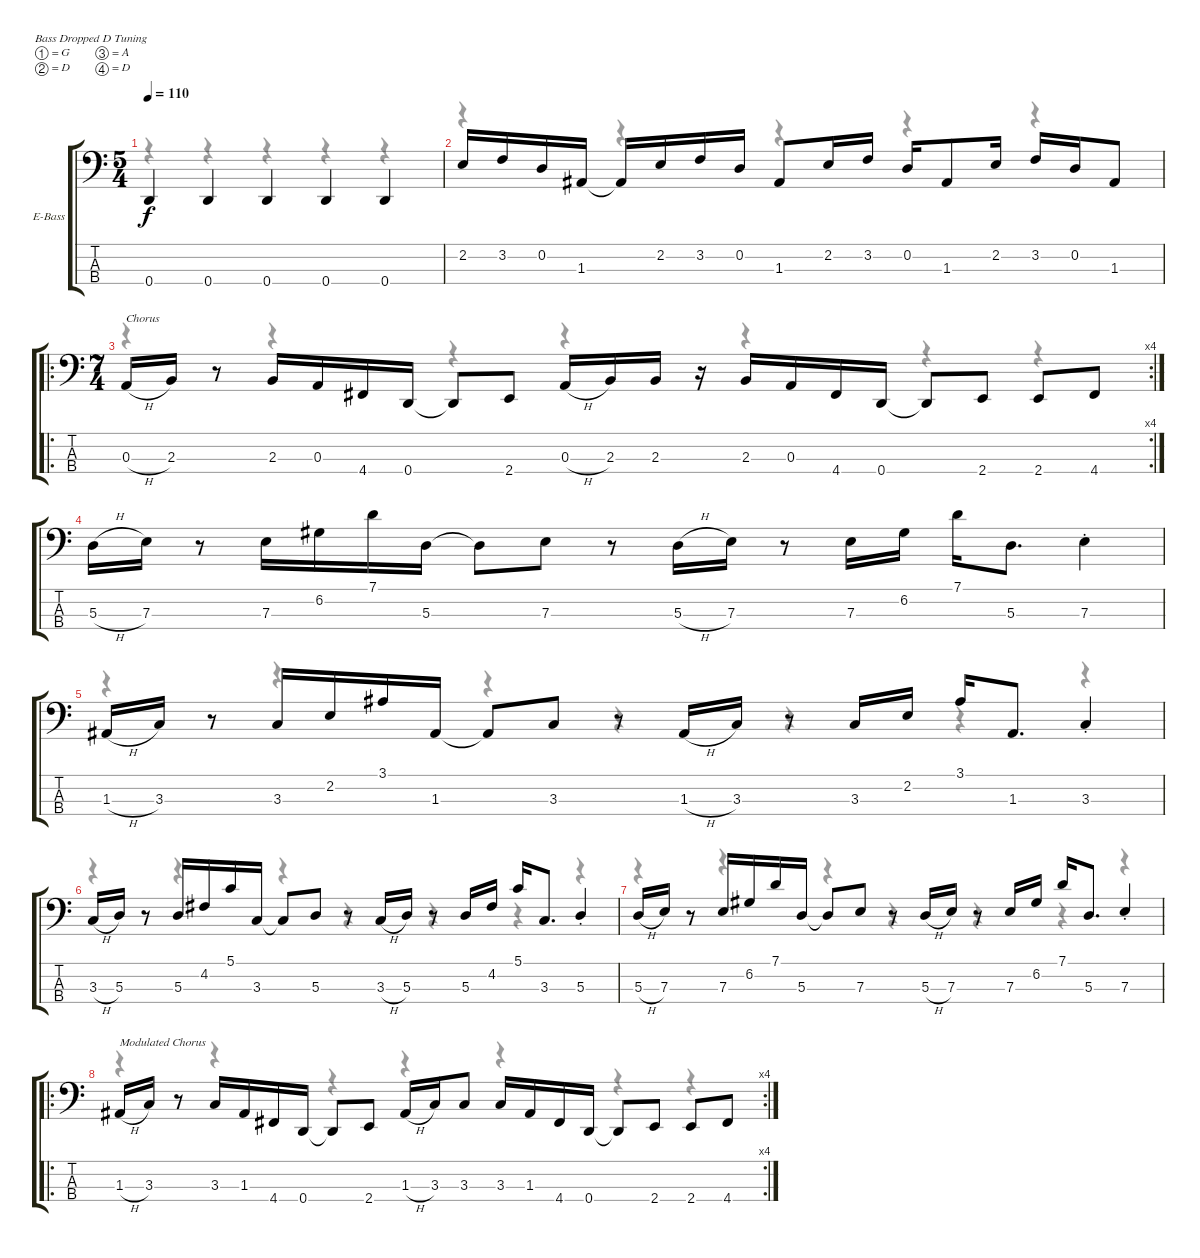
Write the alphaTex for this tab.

\bracketExtendMode groupsimilarinstruments
\firstSystemTrackNameOrientation horizontal
\otherSystemsTrackNameOrientation horizontal
\track ("Bass" "E-Bass") {instrument electricbassfinger}
\staff {score tabs}
\tuning (G2 D2 A1 D1)
\voice
\ts (5 4)
\tempo 110
\clef f4
\ks c
0.4.4{dy f} 0.4.4 0.4.4 0.4.4 0.4.4 |
2.2.16 3.2.16 0.2.16 1.3.16{beam split} 1.3{t}.16 2.2.16 3.2.16 0.2.16 1.3.8 2.2.16 3.2.16 0.2.16 1.3.8 2.2.16 3.2.16 0.2.16 1.3.8 |
\ro
\rc 4
\ts (7 4)
\beaming (8 5 3 3 3)
0.3{h}.16{txt "Chorus"} 2.3.16{beam split} r.8{beam split} 2.3.16 0.3.16 4.4.16 0.4.16{beam split} 0.4{t}.8{beam merge} 2.4.8{beam split} 0.3{h}.16 2.3.16 2.3.16 r.16 2.3.16 0.3.16 4.4.16 0.4.16{beam split} 0.4{t}.8{beam merge} 2.4.8{beam split} 2.4.8 4.4.8 |
5.3{h}.16 7.3.16{beam split} r.8{beam split} 7.3.16{beam merge} 6.2.16{beam merge} 7.1.16 5.3.16{beam split} 5.3{t}.8{beam merge} 7.3.8{beam split} r.8{beam split} 5.3{h}.16 7.3.16{beam split} r.8{beam split} 7.3.16{beam merge} 6.2.16{beam split} 7.1.16 5.3.8{d beam split} 7.3{st}.4 |
1.3{h}.16 3.3.16{beam split} r.8{beam split} 3.3.16{beam merge} 2.2.16{beam merge} 3.1.16 1.3.16{beam split} 1.3{t}.8{beam merge} 3.3.8{beam split} r.8{beam split} 1.3{h}.16 3.3.16{beam split} r.8{beam split} 3.3.16{beam merge} 2.2.16{beam split} 3.1.16 1.3.8{d beam split} 3.3{st}.4 |
3.3{h}.16 5.3.16{beam split} r.8{beam split} 5.3.16{beam merge} 4.2.16{beam merge} 5.1.16 3.3.16{beam split} 3.3{t}.8{beam merge} 5.3.8{beam split} r.8{beam split} 3.3{h}.16 5.3.16{beam split} r.8{beam split} 5.3.16{beam merge} 4.2.16{beam split} 5.1.16 3.3.8{d beam split} 5.3{st}.4 |
5.3{h}.16 7.3.16{beam split} r.8{beam split} 7.3.16{beam merge} 6.2.16{beam merge} 7.1.16 5.3.16{beam split} 5.3{t}.8{beam merge} 7.3.8{beam split} r.8{beam split} 5.3{h}.16 7.3.16{beam split} r.8{beam split} 7.3.16{beam merge} 6.2.16{beam split} 7.1.16 5.3.8{d beam split} 7.3{st}.4 |
\ro
\rc 4
1.3{h}.16{txt "Modulated Chorus"} 3.3.16{beam split} r.8{beam split} 3.3.16 1.3.16 4.4.16 0.4.16{beam split} 0.4{t}.8{beam merge} 2.4.8{beam split} 1.3{h}.16 3.3.16 3.3.8 3.3.16 1.3.16 4.4.16 0.4.16{beam split} 0.4{t}.8{beam merge} 2.4.8{beam split} 2.4.8 4.4.8
\voice
\clef f4
\ottava regular
\simile none
\ks c
r.4{dy mf} r.4 r.4 r.4 r.4 |
r.4 r.4 r.4 r.4 r.4 |
r.4 r.4 r.4 r.4 r.4 r.4 r.4 |
|
r.4{dy mf} r.4 r.4 r.4 r.4 r.4 r.4 |
r.4 r.4 r.4 r.4 r.4 r.4 r.4 |
r.4 r.4 r.4 r.4 r.4 r.4 r.4 |
r.4 r.4 r.4 r.4 r.4 r.4 r.4
